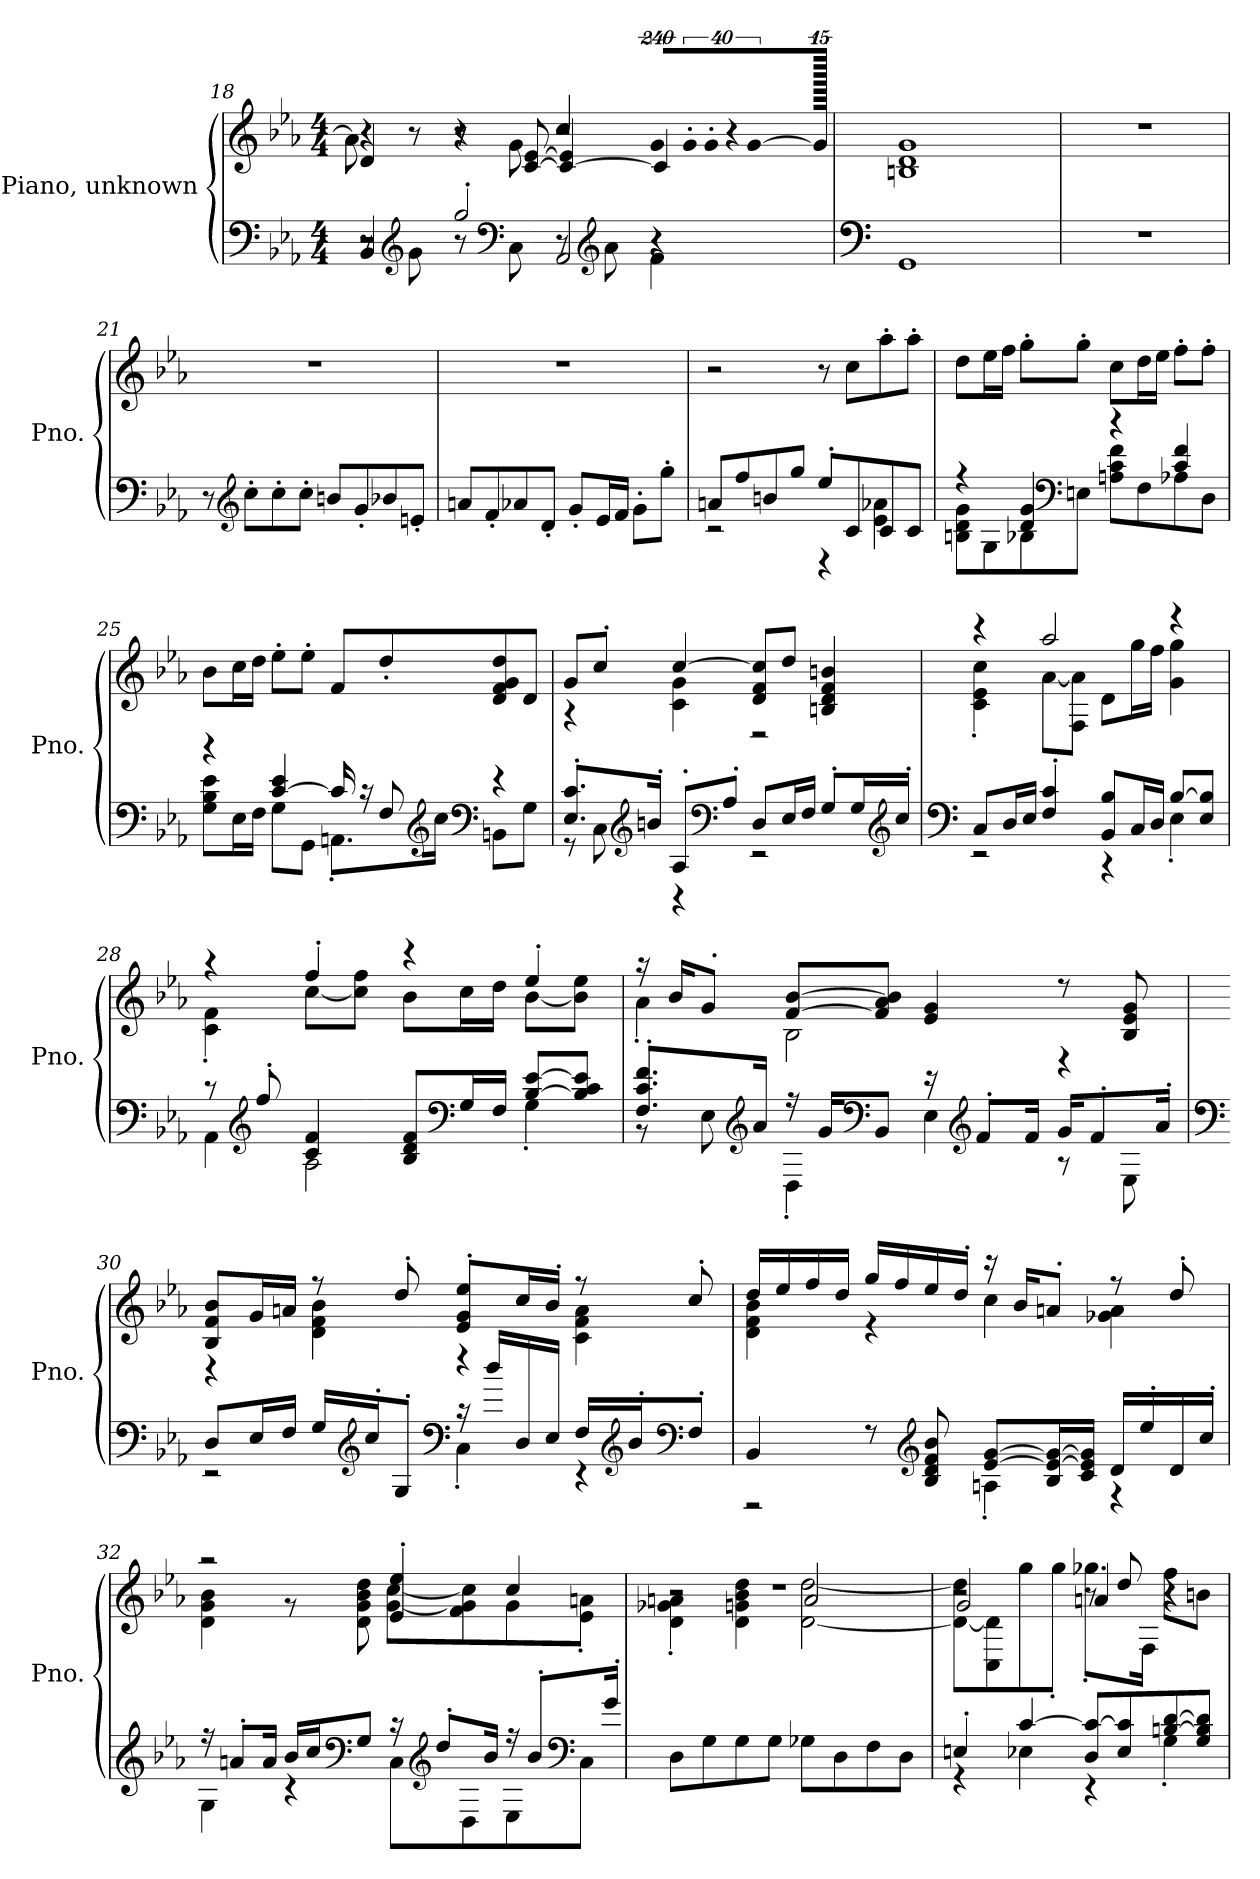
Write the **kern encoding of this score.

**kern	**kern
*part1	*part1
*staff2	*staff1
*I"Piano, unknown	*
*I'Pno.	*
!!LO:LB:g=z
*clefF4	*clefG2
*k[b-e-a-]	*k[b-e-a-]
*M4/4	*M4/4
=18	=18
*^	*^
*	*^	*	*^
4BB-/	8r	2r	4d/	8a-\]	4r
*clefG2	*	*	*	*	*
.	8g\	.	.	8r	.
2gg'/	8r	.	4r	8r	8r
*clefF4	*	*	*	*	*
.	8C\	.	.	8g\	[8c/ [8e-/
.	8r	2AA-/	4cc/	2r	4c/_ 4e-/]
*clefG2	*	*	*	*	*
.	8a-\	.	.	.	.
!	!	!	!LO:N:vis=16	!	!
4r	4f\	.	1920%137g/LL	.	4c/]
!	!	!	!LO:N:vis=32	!	!
.	.	.	640%23g'/L	.	.
!	!	!	!LO:N:vis=32	!	!
.	.	.	640%23g'/JJJ	.	.
!	!	!	!LO:N:vis=32	!	!
.	.	.	640%23r	.	.
.	.	.	[240%17g/	.	.
1920ryy	1920ryy	1920ryy	1920g/]	1920ryy	1920ryy
*v	*v	*v	*	*	*
*	*v	*v	*v
=19	=19
*clefF4	*
1GG	1Bn 1d 1g
=20	=20
1r	1r
=21	=21
8r	1r
*clefG2	*
8cc'\L	.
8cc'\	.
8cc'\J	.
8bn/L	.
8g'/	.
8b-X/	.
8en'/J	.
!!LO:LB:g=z
=22	=22
8an/L	1r
8f'/	.
8a-X/	.
8d'/J	.
8g'/L	.
16e-/L	.
16f/JJ	.
8g'\L	.
8gg'\J	.
=23	=23
*^	*
8an/L	2r	2r
8ff/	.	.
8bn/	.	.
8gg/J	.	.
8ee-'/L	4r	8r
8c/	.	8cc\L
8c/	4e-\ 4a-X\	8aa-'\
8c/J	.	8aa-'\J
=24	=24	=24
4r	8Bn\ 8d\ 8g\L	8dd\L
.	8G\	16ee-\L
.	.	16ff\JJ
4d/ 4g/	8B-X\	8gg'\L
*clefF4	*	*
.	8En\J	8gg'\J
4r	8An\ 8c\ 8f\L	8cc\L
.	8F\	16dd\L
.	.	16ee-\JJ
4c/ 4f/	8A-X\	8ff'\L
.	8D\J	8ff'\J
!!LO:LB:g=z
=25	=25	=25
4r	8G\ 8B-\ 8e-\L	8b-\L
.	16E-\L	16cc\L
.	16F\JJ	16dd\JJ
[4c/ 4e-/	8G\L	8ee-'\L
.	8GG\J	8ee-'\J
16c/]	8.AAn'\L	8f/L
16r	.	.
8F/	.	8dd'/
*clefG2	*	*
.	16cc\Jk	.
*clefF4	*	*
4r	8BBn\L	8d/ 8f/ 8g/ 8dd/
.	8G\J	8d/J
=26	=26	=26
*	*	*^
8.E-/' 8.c/'L	8r	8g/L	4r
.	8C\	8cc'/J	.
*clefG2	*	*	*
16bn'/Jk	.	.	.
8A-'/L	4r	[4cc/	4c\ 4g\
*clefF4	*	*	*
8A-'/J	.	.	.
8D/L	2r	8d/ 8f/ 8cc/]L	2r
16E-/L	.	8dd/J	.
16F/JJ	.	.	.
8G'/L	.	4Bn/ 4d/ 4f/ 4bn/	.
16G/L	.	.	.
*clefG2	*	*	*
16cc'/JJ	.	.	.
!!LO:LB:g=z	!!
=27	=27	=27	=27
*clefF4	*	*	*
8C/L	2r	4r	4c\' 4e-\' 4cc\'
16D/L	.	.	.
16E-/JJ	.	.	.
4F/' 4c/'	.	2aa-/	[8a-\L
.	.	.	8F\ 8a-\]J
8BB-/ 8B-/L	4r	.	8d\L
16C/L	.	.	16gg\L
16D/JJ	.	.	16ff\JJ
[8B-/L	4E-'\	4r	4g\ 4gg\
8E-/ 8B-/]J	.	.	.
=28	=28	=28	=28
8r	4AA-\	4r	4c\' 4f\'
*clefG2	*	*	*
8ff'/	.	.	.
4c/ 4f/	2A-\	4ff'/	[8cc\L
.	.	.	8cc\] 8ff\J
8B-/ 8d/ 8f/L	.	4r	8b-\L
*clefF4	*	*	*
16G/L	.	.	16cc\L
16F/JJ	.	.	16dd\JJ
[8B-/ [8e-/L	4G'\	4ee-'/	[8b-\L
8B-/] 8c/ 8e-/]J	.	.	8b-\] 8ee-\J
!!LO:LB:g=z	!!
=29	=29	=29	=29
8.F/' 8.c/' 8.f/'L	8r	16r	4a-'\
.	.	16b-/KL	.
.	8E-\	8g'/J	.
*clefG2	*	*	*
16a-/Jk	.	.	.
16r	4D'\	[8f/ [8b-/L	2B-\
16g/KL	.	.	.
*clefF4	*	*	*
8BB-/J	.	8f/] 8a-/ 8b-/]J	.
16r	4E-\	4e-/ 4g/	.
*clefG2	*	*	*
8f'/L	.	.	.
16f/Jk	.	.	.
16g/KL	8r	8r	4r
8f'/	.	.	.
.	8E-\	8B-/ 8e-/ 8g/	.
16a-'/Jk	.	.	.
=30	=30	=30	=30
*clefF4	*	*	*
8D/L	2r	8B-/ 8f/ 8b-/L	4r
16E-/L	.	16g/L	.
16F/JJ	.	16an/JJ	.
16G/LL	.	8r	4d\ 4f\ 4b-\
*clefG2	*	*	*
16cc'/J	.	.	.
8G'/J	.	8dd'/	.
*clefF4	*	*	*
16r	4C'\	8e-/' 8g/' 8ee-/'L	4r
16dd/LL	.	.	.
16D/	.	16cc/L	.
16E-/JJ	.	16b-'/JJ	.
16F/LL	4r	8r	4c\ 4f\ 4a\
*clefG2	*	*	*
16b-'/J	.	.	.
*clefF4	*	*	*
8F'/J	.	8cc'/	.
!!LO:PB:g=z	!!
=31	=31	=31	=31
4BB-/	2r	16dd/LL	4d\ 4f\ 4b-\
.	.	16ee-/	.
.	.	16ff/	.
.	.	16dd/JJ	.
8r	.	16gg/LL	4r
.	.	16ff/	.
*clefG2	*	*	*
8B-/ 8d/ 8f/ 8b-/	.	16ee-/	.
.	.	16dd'/JJ	.
[8e-/ [8g/L	4An'\	16r	4cc\
.	.	16b-/KL	.
16B-/ 16e-/_ 16g/_L	.	8an'/J	.
16c/ 16e-/] 16g/]JJ	.	.	.
16d/LL	4r	8r	4g-X\ 4a\
16ee-'/	.	.	.
16d/	.	8dd'/	.
16cc'/JJ	.	.	.
=32	=32	=32	=32
16r	4G\	2r	4d\ 4g\ 4b-\
8an'/L	.	.	.
16a/Jk	.	.	.
16b-/LL	4r	.	8r
16cc/J	.	.	.
*clefF4	*	*	*
8G/J	.	.	8d\ 8g\ 8b-\ 8dd\
16r	8C\L	4e-/' 4ee-/'	[8g\ [8cc\L
*clefG2	*	*	*
8dd'/L	.	.	.
.	8D\	.	8f\ 8g\] 8cc\]
16b-/Jk	.	.	.
16r	8E-\	4cc/	8g\
8b-'/L	.	.	.
*clefF4	*	*	*
.	8C\J	.	8e-\' 8an\'J
16g'/Jk	.	.	.
*v	*v	*	*
!!LO:LB:g=z
=33	=33	=33
*	*	*^
8D\L	1r	4d\' 4g-X\' 4an\'	2r
8G\	.	.	.
8G\	.	4d\ 4gn\ 4b-\ 4dd\	.
8G\J	.	.	.
8G-X\L	.	[2d\ [2dd\	2a/
8D\	.	.	.
8F\	.	.	.
8D\J	.	.	.
=34	=34	=34	=34
*^	*	*	*
4En'/	4r	2r	8d\_ 8dd\]L	2g/
.	.	.	8C\ 8d\]	.
[4c/	4E-X\	.	8gg\	.
.	.	.	8gg'\J	.
8D/ 8c/_L	4r	8r	8.gg-X'\L	4an/
8E-/ 8c/]	.	8dd/	.	.
.	.	.	16F\Jk	.
[8Bn/ [8d/	4G'\	4r	8ff\L	4r
8G/ 8B/] 8d/]J	.	.	8bn\J	.
*v	*v	*	*	*
*	*v	*v	*v
=	=
*-	*-
